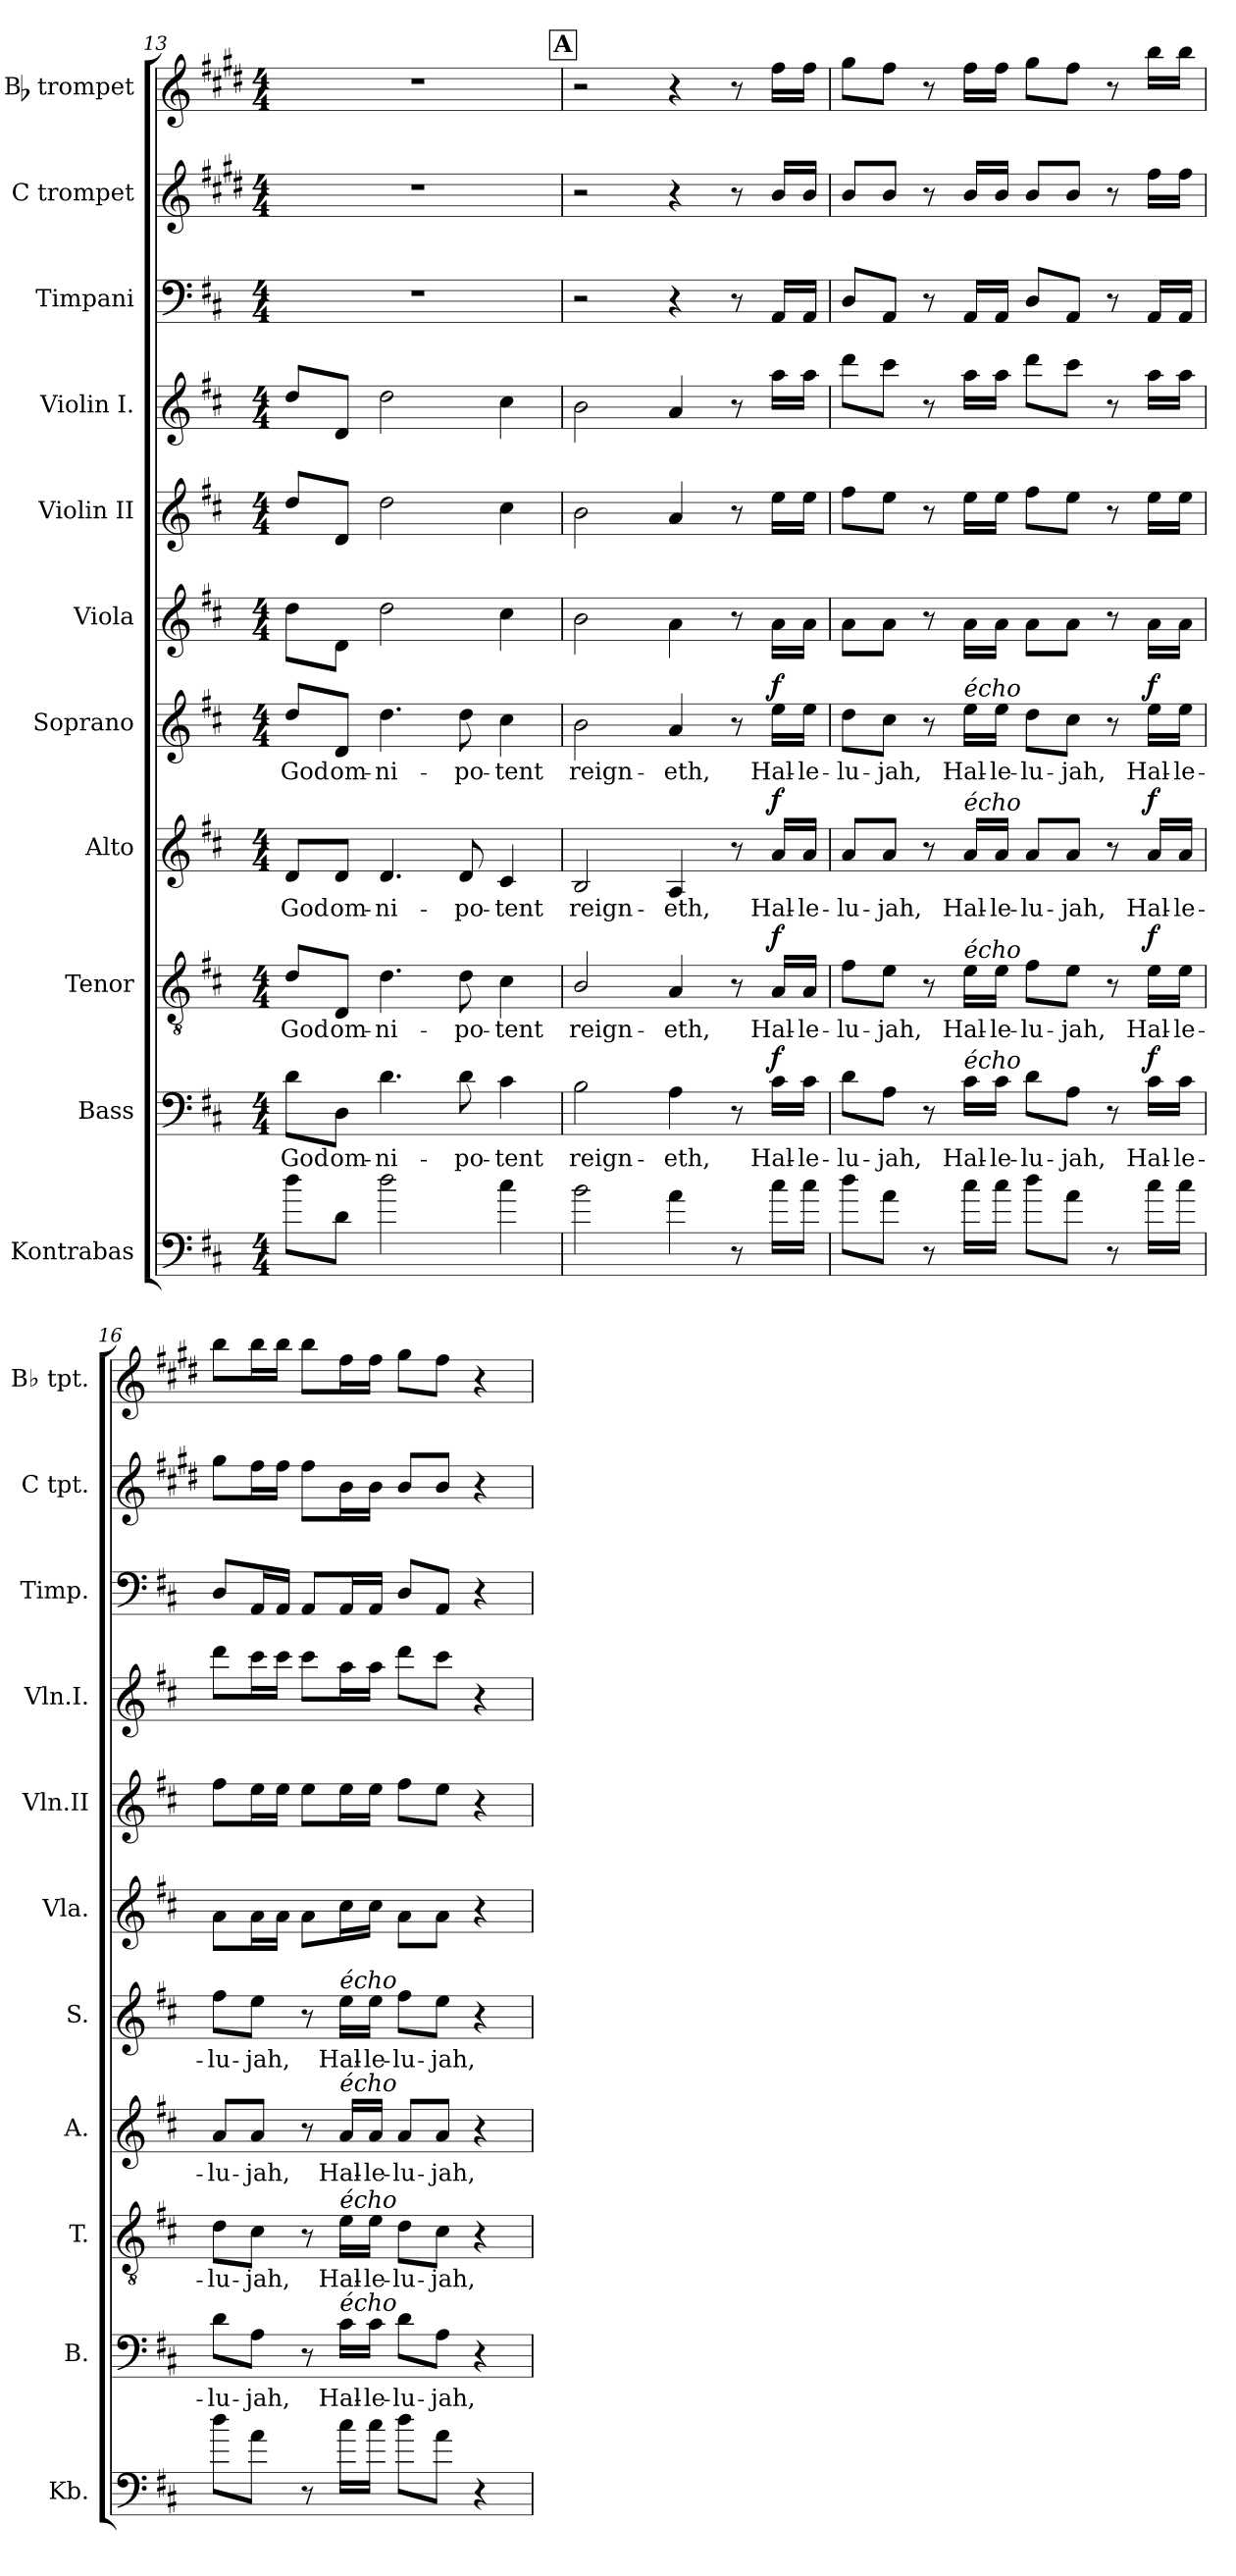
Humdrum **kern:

**kern	**kern	**text	**dynam	**kern	**text	**dynam	**kern	**text	**dynam	**kern	**text	**dynam	**kern	**kern	**kern	**kern	**kern	**kern
*part11	*part10	*part10	*part10	*part9	*part9	*part9	*part8	*part8	*part8	*part7	*part7	*part7	*part6	*part5	*part4	*part3	*part2	*part1
*staff11	*staff10	*staff10	*staff10	*staff9	*staff9	*staff9	*staff8	*staff8	*staff8	*staff7	*staff7	*staff7	*staff6	*staff5	*staff4	*staff3	*staff2	*staff1
*I"Kontrabas	*I"Bass	*	*	*I"Tenor	*	*	*I"Alto	*	*	*I"Soprano	*	*	*I"Viola	*I"Violin II	*I"Violin I.	*I"Timpani	*I"C trompet	*I"Bb trompet
*I'Kb.	*I'B.	*	*	*I'T.	*	*	*I'A.	*	*	*I'S.	*	*	*I'Vla.	*I'Vln.II	*I'Vln.I.	*I'Timp.	*I'C tpt.	*I'Bb tpt.
*clefF4	*clefF4	*	*	*clefGv2	*	*	*clefG2	*	*	*clefG2	*	*	*clefG2	*clefG2	*clefG2	*clefF4	*clefG2	*clefG2
*ITrd7c12	*	*	*	*	*	*	*	*	*	*	*	*	*	*	*	*	*ITrd1c2	*ITrd1c2
*k[f#c#]	*k[f#c#]	*	*	*k[f#c#]	*	*	*k[f#c#]	*	*	*k[f#c#]	*	*	*k[f#c#]	*k[f#c#]	*k[f#c#]	*k[f#c#]	*k[f#c#]	*k[f#c#]
*M4/4	*M4/4	*	*	*M4/4	*	*	*M4/4	*	*	*M4/4	*	*	*M4/4	*M4/4	*M4/4	*M4/4	*M4/4	*M4/4
=13	=13	=13	=13	=13	=13	=13	=13	=13	=13	=13	=13	=13	=13	=13	=13	=13	=13	=13
!	!	!LO:LY:b	!	!	!LO:LY:b	!	!	!LO:LY:b	!	!	!LO:LY:b	!	!	!	!	!	!	!
8d\L	8d\L	God	.	8d/L	God	.	8d/L	God	.	8dd/L	God	.	8dd\L	8dd/L	8dd/L	1r	1r	1r
!	!	!LO:LY:b	!	!	!LO:LY:b	!	!	!LO:LY:b	!	!	!LO:LY:b	!	!	!	!	!	!	!
8D\J	8D\J	om-	.	8D/J	om-	.	8d/J	om-	.	8d/J	om-	.	8d\J	8d/J	8d/J	.	.	.
!	!	!LO:LY:b	!	!	!LO:LY:b	!	!	!LO:LY:b	!	!	!LO:LY:b	!	!	!	!	!	!	!
2d\	4.d\	-ni-	.	4.d\	-ni-	.	4.d/	-ni-	.	4.dd\	-ni-	.	2dd\	2dd\	2dd\	.	.	.
!	!	!LO:LY:b	!	!	!LO:LY:b	!	!	!LO:LY:b	!	!	!LO:LY:b	!	!	!	!	!	!	!
.	8d\	-po-	.	8d\	-po-	.	8d/	-po-	.	8dd\	-po-	.	.	.	.	.	.	.
!	!	!LO:LY:b	!	!	!LO:LY:b	!	!	!LO:LY:b	!	!	!LO:LY:b	!	!	!	!	!	!	!
4c#\	4c#\	-tent	.	4c#\	-tent	.	4c#/	-tent	.	4cc#\	-tent	.	4cc#\	4cc#\	4cc#\	.	.	.
!!LO:REH:place=s1:a:B:cj:fs=14:t=A
=14	=14	=14	=14	=14	=14	=14	=14	=14	=14	=14	=14	=14	=14	=14	=14	=14	=14	=14
!	!	!LO:LY:b	!	!	!LO:LY:b	!	!	!LO:LY:b	!	!	!LO:LY:b	!	!	!	!	!	!	!
2B\	2B\	reign-	.	2B/	reign-	.	2B/	reign-	.	2b\	reign-	.	2b\	2b\	2b\	2r	2r	2r
!	!	!LO:LY:b	!	!	!LO:LY:b	!	!	!LO:LY:b	!	!	!LO:LY:b	!	!	!	!	!	!	!
4A\	4A\	-eth,	.	4A/	-eth,	.	4A/	-eth,	.	4a/	-eth,	.	4a\	4a/	4a/	4r	4r	4r
8r	8r	.	.	8r	.	.	8r	.	.	8r	.	.	8r	8r	8r	8r	8r	8r
!	!	!LO:LY:b	!LO:DY:a	!	!LO:LY:b	!LO:DY:a	!	!LO:LY:b	!LO:DY:a	!	!LO:LY:b	!LO:DY:a	!	!	!	!	!	!
16c#\LL	16c#\LL	Hal-	f	16A/LL	Hal-	f	16a/LL	Hal-	f	16ee\LL	Hal-	f	16a\LL	16ee\LL	16aa\LL	16AA/LL	16a/LL	16ee\LL
!	!	!LO:LY:b	!	!	!LO:LY:b	!	!	!LO:LY:b	!	!	!LO:LY:b	!	!	!	!	!	!	!
16c#\JJ	16c#\JJ	-le-	.	16A/JJ	-le-	.	16a/JJ	-le-	.	16ee\JJ	-le-	.	16a\JJ	16ee\JJ	16aa\JJ	16AA/JJ	16a/JJ	16ee\JJ
!!LO:PB:g=z
=15	=15	=15	=15	=15	=15	=15	=15	=15	=15	=15	=15	=15	=15	=15	=15	=15	=15	=15
!	!	!LO:LY:b	!	!	!LO:LY:b	!	!	!LO:LY:b	!	!	!LO:LY:b	!	!	!	!	!	!	!
8d\L	8d\L	-lu-	.	8f#\L	-lu-	.	8a/L	-lu-	.	8dd\L	-lu-	.	8a\L	8ff#\L	8ddd\L	8D/L	8a/L	8ff#\L
!	!	!LO:LY:b	!	!	!LO:LY:b	!	!	!LO:LY:b	!	!	!LO:LY:b	!	!	!	!	!	!	!
8A\J	8A\J	-jah,	.	8e\J	-jah,	.	8a/J	-jah,	.	8cc#\J	-jah,	.	8a\J	8ee\J	8ccc#\J	8AA/J	8a/J	8ee\J
8r	8r	.	.	8r	.	.	8r	.	.	8r	.	.	8r	8r	8r	8r	8r	8r
!	!	!	!	!	!	!	!	!	!	!LO:TX:a:i:t=écho	!	!	!	!	!	!	!	!
!	!	!	!	!	!	!	!LO:TX:a:i:t=écho	!	!	!	!	!	!	!	!	!	!	!
!	!	!	!	!LO:TX:a:i:t=écho	!	!	!	!	!	!	!	!	!	!	!	!	!	!
!	!LO:TX:a:i:t=écho	!	!	!	!	!	!	!	!	!	!	!	!	!	!	!	!	!
!	!	!LO:LY:b	!	!	!LO:LY:b	!	!	!LO:LY:b	!	!	!LO:LY:b	!	!	!	!	!	!	!
16c#\LL	16c#\LL	Hal-	.	16e\LL	Hal-	.	16a/LL	Hal-	.	16ee\LL	Hal-	.	16a\LL	16ee\LL	16aa\LL	16AA/LL	16a/LL	16ee\LL
!	!	!LO:LY:b	!	!	!LO:LY:b	!	!	!LO:LY:b	!	!	!LO:LY:b	!	!	!	!	!	!	!
16c#\JJ	16c#\JJ	-le-	.	16e\JJ	-le-	.	16a/JJ	-le-	.	16ee\JJ	-le-	.	16a\JJ	16ee\JJ	16aa\JJ	16AA/JJ	16a/JJ	16ee\JJ
!	!	!LO:LY:b	!	!	!LO:LY:b	!	!	!LO:LY:b	!	!	!LO:LY:b	!	!	!	!	!	!	!
8d\L	8d\L	-lu-	.	8f#\L	-lu-	.	8a/L	-lu-	.	8dd\L	-lu-	.	8a\L	8ff#\L	8ddd\L	8D/L	8a/L	8ff#\L
!	!	!LO:LY:b	!	!	!LO:LY:b	!	!	!LO:LY:b	!	!	!LO:LY:b	!	!	!	!	!	!	!
8A\J	8A\J	-jah,	.	8e\J	-jah,	.	8a/J	-jah,	.	8cc#\J	-jah,	.	8a\J	8ee\J	8ccc#\J	8AA/J	8a/J	8ee\J
8r	8r	.	.	8r	.	.	8r	.	.	8r	.	.	8r	8r	8r	8r	8r	8r
!	!	!LO:LY:b	!LO:DY:a	!	!LO:LY:b	!LO:DY:a	!	!LO:LY:b	!LO:DY:a	!	!LO:LY:b	!LO:DY:a	!	!	!	!	!	!
16c#\LL	16c#\LL	Hal-	f	16e\LL	Hal-	f	16a/LL	Hal-	f	16ee\LL	Hal-	f	16a\LL	16ee\LL	16aa\LL	16AA/LL	16ee\LL	16aa\LL
!	!	!LO:LY:b	!	!	!LO:LY:b	!	!	!LO:LY:b	!	!	!LO:LY:b	!	!	!	!	!	!	!
16c#\JJ	16c#\JJ	-le-	.	16e\JJ	-le-	.	16a/JJ	-le-	.	16ee\JJ	-le-	.	16a\JJ	16ee\JJ	16aa\JJ	16AA/JJ	16ee\JJ	16aa\JJ
=16	=16	=16	=16	=16	=16	=16	=16	=16	=16	=16	=16	=16	=16	=16	=16	=16	=16	=16
!	!	!LO:LY:b	!	!	!LO:LY:b	!	!	!LO:LY:b	!	!	!LO:LY:b	!	!	!	!	!	!	!
8d\L	8d\L	-lu-	.	8d\L	-lu-	.	8a/L	-lu-	.	8ff#\L	-lu-	.	8a\L	8ff#\L	8ddd\L	8D/L	8ff#\L	8aa\L
!	!	!LO:LY:b	!	!	!LO:LY:b	!	!	!LO:LY:b	!	!	!LO:LY:b	!	!	!	!	!	!	!
8A\J	8A\J	-jah,	.	8c#\J	-jah,	.	8a/J	-jah,	.	8ee\J	-jah,	.	16a\L	16ee\L	16ccc#\L	16AA/L	16ee\L	16aa\L
.	.	.	.	.	.	.	.	.	.	.	.	.	16a\JJ	16ee\JJ	16ccc#\JJ	16AA/JJ	16ee\JJ	16aa\JJ
8r	8r	.	.	8r	.	.	8r	.	.	8r	.	.	8a\L	8ee\L	8ccc#\L	8AA/L	8ee\L	8aa\L
!	!	!	!	!	!	!	!	!	!	!LO:TX:a:i:t=écho	!	!	!	!	!	!	!	!
!	!	!	!	!	!	!	!LO:TX:a:i:t=écho	!	!	!	!	!	!	!	!	!	!	!
!	!	!	!	!LO:TX:a:i:t=écho	!	!	!	!	!	!	!	!	!	!	!	!	!	!
!	!LO:TX:a:i:t=écho	!	!	!	!	!	!	!	!	!	!	!	!	!	!	!	!	!
!	!	!LO:LY:b	!	!	!LO:LY:b	!	!	!LO:LY:b	!	!	!LO:LY:b	!	!	!	!	!	!	!
16c#\LL	16c#\LL	Hal-	.	16e\LL	Hal-	.	16a/LL	Hal-	.	16ee\LL	Hal-	.	16cc#\L	16ee\L	16aa\L	16AA/L	16a\L	16ee\L
!	!	!LO:LY:b	!	!	!LO:LY:b	!	!	!LO:LY:b	!	!	!LO:LY:b	!	!	!	!	!	!	!
16c#\JJ	16c#\JJ	-le-	.	16e\JJ	-le-	.	16a/JJ	-le-	.	16ee\JJ	-le-	.	16cc#\JJ	16ee\JJ	16aa\JJ	16AA/JJ	16a\JJ	16ee\JJ
!	!	!LO:LY:b	!	!	!LO:LY:b	!	!	!LO:LY:b	!	!	!LO:LY:b	!	!	!	!	!	!	!
8d\L	8d\L	-lu-	.	8d\L	-lu-	.	8a/L	-lu-	.	8ff#\L	-lu-	.	8a\L	8ff#\L	8ddd\L	8D/L	8a/L	8ff#\L
!	!	!LO:LY:b	!	!	!LO:LY:b	!	!	!LO:LY:b	!	!	!LO:LY:b	!	!	!	!	!	!	!
8A\J	8A\J	-jah,	.	8c#\J	-jah,	.	8a/J	-jah,	.	8ee\J	-jah,	.	8a\J	8ee\J	8ccc#\J	8AA/J	8a/J	8ee\J
4r	4r	.	.	4r	.	.	4r	.	.	4r	.	.	4r	4r	4r	4r	4r	4r
=	=	=	=	=	=	=	=	=	=	=	=	=	=	=	=	=	=	=
*-	*-	*-	*-	*-	*-	*-	*-	*-	*-	*-	*-	*-	*-	*-	*-	*-	*-	*-
